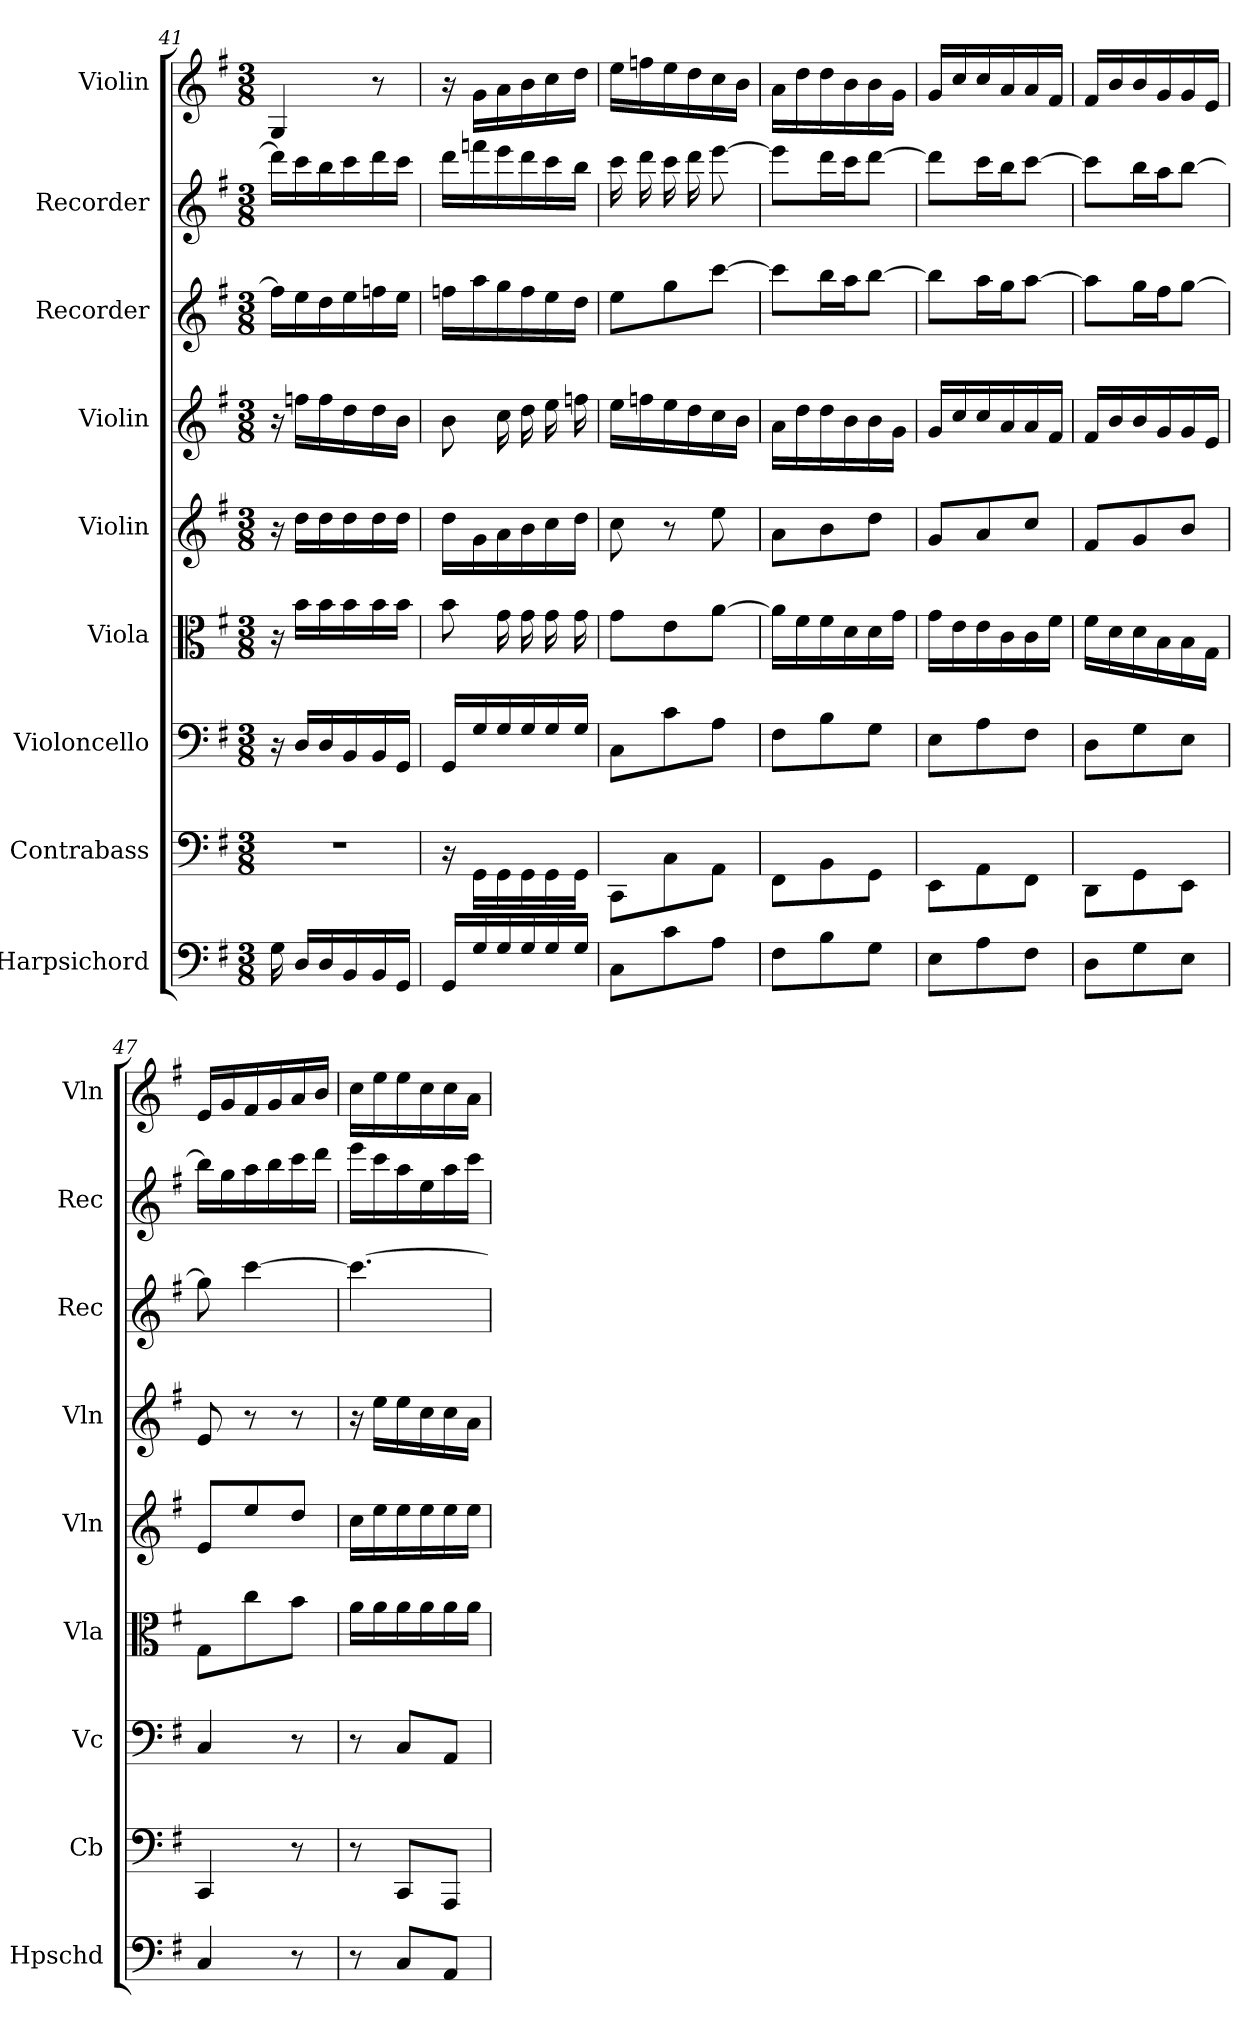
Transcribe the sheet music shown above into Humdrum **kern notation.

**kern	**kern	**kern	**kern	**kern	**kern	**kern	**kern	**kern
*part9	*part8	*part7	*part6	*part5	*part4	*part3	*part2	*part1
*staff9	*staff8	*staff7	*staff6	*staff5	*staff4	*staff3	*staff2	*staff1
*I"Harpsichord	*I"Contrabass	*I"Violoncello	*I"Viola	*I"Violin	*I"Violin	*I"Recorder	*I"Recorder	*I"Violin
*I'Hpschd	*I'Cb	*I'Vc	*I'Vla	*I'Vln	*I'Vln	*I'Rec	*I'Rec	*I'Vln
*clefF4	*clefF4	*clefF4	*clefC3	*clefG2	*clefG2	*clefG2	*clefG2	*clefG2
*	*ITrd7c12	*	*	*	*	*	*	*
*k[f#]	*k[f#]	*k[f#]	*k[f#]	*k[f#]	*k[f#]	*k[f#]	*k[f#]	*k[f#]
*G:	*G:	*G:	*G:	*G:	*G:	*G:	*G:	*G:
*M3/8	*M3/8	*M3/8	*M3/8	*M3/8	*M3/8	*M3/8	*M3/8	*M3/8
=41	=41	=41	=41	=41	=41	=41	=41	=41
16G\	4.r	16r	16r	16r	16r	16ff\LL]	16ddd\LL]	4G/
16D/LL	.	16D/LL	16b\LL	16dd\LL	16ffn\LL	16ee\	16ccc\	.
16D/	.	16D/	16b\	16dd\	16ff\	16dd\	16bb\	.
16BB/	.	16BB/	16b\	16dd\	16dd\	16ee\	16ccc\	.
16BB/	.	16BB/	16b\	16dd\	16dd\	16ffn\	16ddd\	8r
16GG/JJ	.	16GG/JJ	16b\JJ	16dd\JJ	16b\JJ	16ee\JJ	16ccc\JJ	.
=42	=42	=42	=42	=42	=42	=42	=42	=42
16GG/LL	16r	16GG/LL	8b\	16dd\LL	8b\	16ffn\LL	16ddd\LL	16r
16G/	16GGG\LL	16G/	.	16g\	.	16aa\	16fffn\	16g\LL
16G/	16GGG\	16G/	16g\	16a\	16cc\	16gg\	16eee\	16a\
16G/	16GGG\	16G/	16g\	16b\	16dd\	16ff\	16ddd\	16b\
16G/	16GGG\	16G/	16g\	16cc\	16ee\	16ee\	16ccc\	16cc\
16G/JJ	16GGG\JJ	16G/JJ	16g\	16dd\JJ	16ffn\	16dd\JJ	16bb\JJ	16dd\JJ
=43	=43	=43	=43	=43	=43	=43	=43	=43
8C\L	8CCC\L	8C\L	8g\L	8cc\	16ee\LL	8ee\L	16ccc\	16ee\LL
.	.	.	.	.	16ffn\	.	16ddd\	16ffn\
8c\	8CC\	8c\	8e\	8r	16ee\	8gg\	16ccc\	16ee\
.	.	.	.	.	16dd\	.	16ddd\	16dd\
8A\J	8AAA\J	8A\J	[8a\J	8ee\	16cc\	[8ccc\J	[8eee\	16cc\
.	.	.	.	.	16b\JJ	.	.	16b\JJ
=44	=44	=44	=44	=44	=44	=44	=44	=44
8F#\L	8FFF#\L	8F#\L	16a\LL]	8a\L	16a\LL	8ccc\L]	8eee\L]	16a\LL
.	.	.	16f#\	.	16dd\	.	.	16dd\
8B\	8BBB\	8B\	16f#\	8b\	16dd\	16bb\L	16ddd\L	16dd\
.	.	.	16d\	.	16b\	16aa\J	16ccc\J	16b\
8G\J	8GGG\J	8G\J	16d\	8dd\J	16b\	[8bb\J	[8ddd\J	16b\
.	.	.	16g\JJ	.	16g\JJ	.	.	16g\JJ
=45	=45	=45	=45	=45	=45	=45	=45	=45
8E\L	8EEE\L	8E\L	16g\LL	8g/L	16g/LL	8bb\L]	8ddd\L]	16g/LL
.	.	.	16e\	.	16cc/	.	.	16cc/
8A\	8AAA\	8A\	16e\	8a/	16cc/	16aa\L	16ccc\L	16cc/
.	.	.	16c\	.	16a/	16gg\J	16bb\J	16a/
8F#\J	8FFF#\J	8F#\J	16c\	8cc/J	16a/	[8aa\J	[8ccc\J	16a/
.	.	.	16f#\JJ	.	16f#/JJ	.	.	16f#/JJ
=46	=46	=46	=46	=46	=46	=46	=46	=46
8D\L	8DDD\L	8D\L	16f#\LL	8f#/L	16f#/LL	8aa\L]	8ccc\L]	16f#/LL
.	.	.	16d\	.	16b/	.	.	16b/
8G\	8GGG\	8G\	16d\	8g/	16b/	16gg\L	16bb\L	16b/
.	.	.	16B\	.	16g/	16ff#\J	16aa\J	16g/
8E\J	8EEE\J	8E\J	16B\	8b/J	16g/	[8gg\J	[8bb\J	16g/
.	.	.	16G\JJ	.	16e/JJ	.	.	16e/JJ
=47	=47	=47	=47	=47	=47	=47	=47	=47
4C/	4CCC/	4C/	8G\L	8e/L	8e/	8gg\]	16bb\LL]	16e/LL
.	.	.	.	.	.	.	16gg\	16g/
.	.	.	8cc\	8ee/	8r	[4ccc\	16aa\	16f#/
.	.	.	.	.	.	.	16bb\	16g/
8r	8r	8r	8b\J	8dd/J	8r	.	16ccc\	16a/
.	.	.	.	.	.	.	16ddd\JJ	16b/JJ
=48	=48	=48	=48	=48	=48	=48	=48	=48
8r	8r	8r	16a\LL	16cc\LL	16r	4.ccc\_	16eee\LL	16cc\LL
.	.	.	16a\	16ee\	16ee\LL	.	16ccc\	16ee\
8C/L	8CCC/L	8C/L	16a\	16ee\	16ee\	.	16aa\	16ee\
.	.	.	16a\	16ee\	16cc\	.	16ee\	16cc\
8AA/J	8AAAA/J	8AA/J	16a\	16ee\	16cc\	.	16aa\	16cc\
.	.	.	16a\JJ	16ee\JJ	16a\JJ	.	16ccc\JJ	16a\JJ
=	=	=	=	=	=	=	=	=
*-	*-	*-	*-	*-	*-	*-	*-	*-
